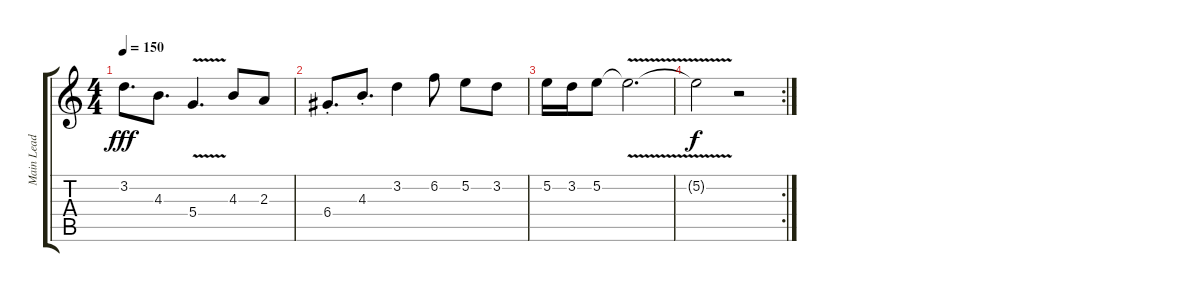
\track ("Main Lead" "Main Lead") {instrument lead5charang}
\staff {score tabs}
\tuning (E5 B4 G4 D4 A3 E3) {hide}
\ts (4 4)
\tempo 150
\clef g2
\ks c
3.2.8{d dy fff} 4.3.8{d} 5.4{v}.4{d} 4.3.8 2.3.8 |
6.4{st}.8{d} 4.3{st}.8{d} 3.2.4 6.2.8 5.2.8 3.2.8 |
5.2.16 3.2.16 5.2.8 5.2{v t}.2{d} |
\rc 2
5.2{t}.2{dy f} r.2
